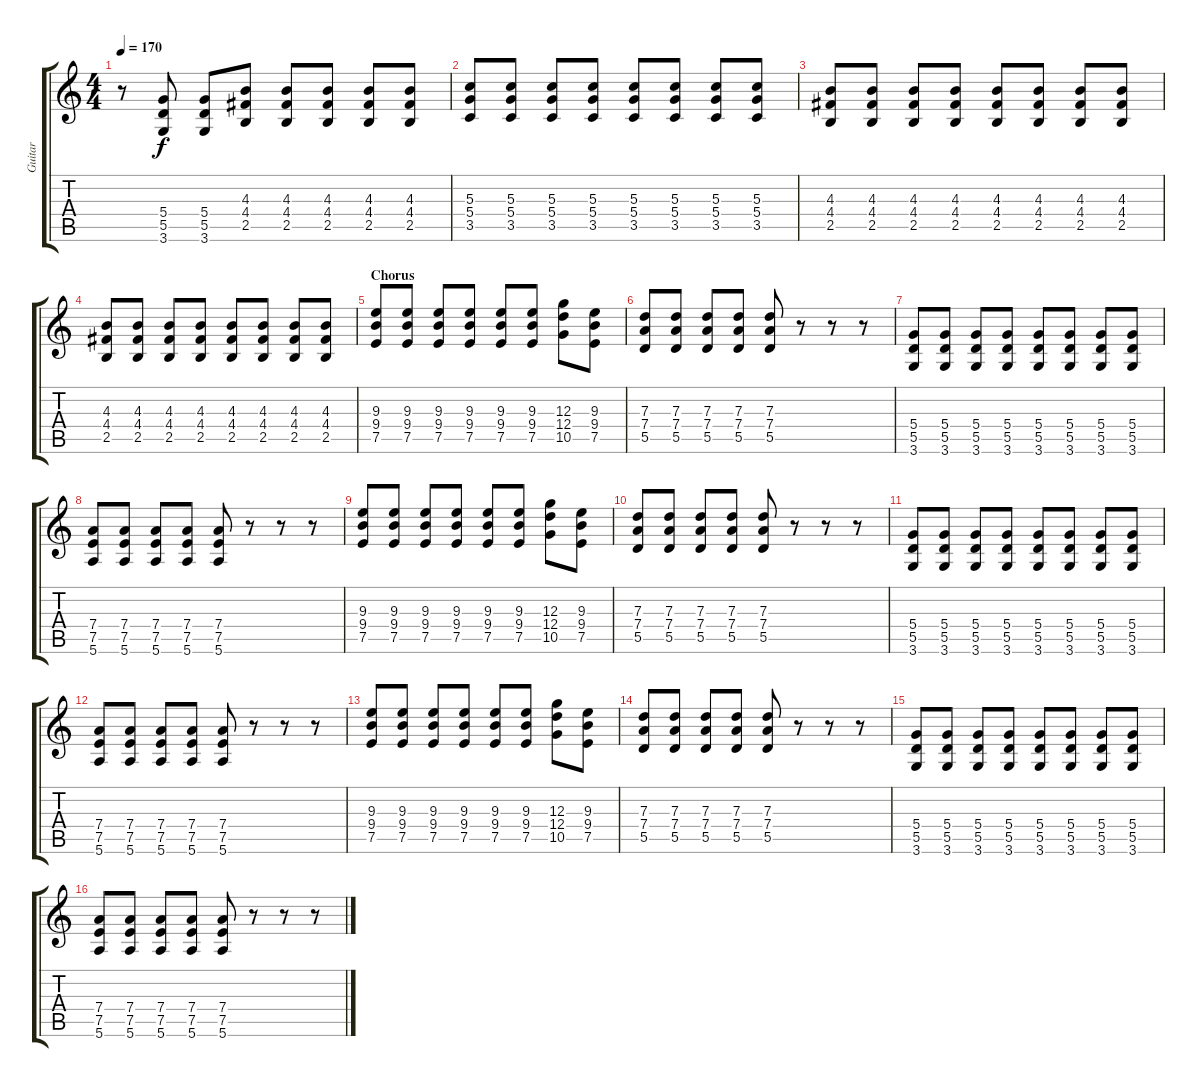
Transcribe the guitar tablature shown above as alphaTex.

\track ("Guitar" "Guitar") {instrument overdrivenguitar}
\staff {score tabs}
\tuning (E4 B3 G3 D3 A2 E2) {hide}
\ts (4 4)
\tempo 170
\clef g2
\ks c
r.8{dy f} (5.4 5.5 3.6).8 (5.4 5.5 3.6).8 (4.3 4.4 2.5).8 (4.3 4.4 2.5).8 (4.3 4.4 2.5).8 (4.3 4.4 2.5).8 (4.3 4.4 2.5).8 |
(5.3 5.4 3.5).8 (5.3 5.4 3.5).8 (5.3 5.4 3.5).8 (5.3 5.4 3.5).8 (5.3 5.4 3.5).8 (5.3 5.4 3.5).8 (5.3 5.4 3.5).8 (5.3 5.4 3.5).8 |
(4.3 4.4 2.5).8 (4.3 4.4 2.5).8 (4.3 4.4 2.5).8 (4.3 4.4 2.5).8 (4.3 4.4 2.5).8 (4.3 4.4 2.5).8 (4.3 4.4 2.5).8 (4.3 4.4 2.5).8 |
(4.3 4.4 2.5).8 (4.3 4.4 2.5).8 (4.3 4.4 2.5).8 (4.3 4.4 2.5).8 (4.3 4.4 2.5).8 (4.3 4.4 2.5).8 (4.3 4.4 2.5).8 (4.3 4.4 2.5).8 |
\section ("" "Chorus")
(9.3 9.4 7.5).8 (9.3 9.4 7.5).8 (9.3 9.4 7.5).8 (9.3 9.4 7.5).8 (9.3 9.4 7.5).8 (9.3 9.4 7.5).8 (12.3 12.4 10.5).8 (9.3 9.4 7.5).8 |
(7.3 7.4 5.5).8 (7.3 7.4 5.5).8 (7.3 7.4 5.5).8 (7.3 7.4 5.5).8 (7.3 7.4 5.5).8 r.8 r.8 r.8 |
(5.4 5.5 3.6).8 (5.4 5.5 3.6).8 (5.4 5.5 3.6).8 (5.4 5.5 3.6).8 (5.4 5.5 3.6).8 (5.4 5.5 3.6).8 (5.4 5.5 3.6).8 (5.4 5.5 3.6).8 |
(7.4 7.5 5.6).8 (7.4 7.5 5.6).8 (7.4 7.5 5.6).8 (7.4 7.5 5.6).8 (7.4 7.5 5.6).8 r.8 r.8 r.8 |
(9.3 9.4 7.5).8 (9.3 9.4 7.5).8 (9.3 9.4 7.5).8 (9.3 9.4 7.5).8 (9.3 9.4 7.5).8 (9.3 9.4 7.5).8 (12.3 12.4 10.5).8 (9.3 9.4 7.5).8 |
(7.3 7.4 5.5).8 (7.3 7.4 5.5).8 (7.3 7.4 5.5).8 (7.3 7.4 5.5).8 (7.3 7.4 5.5).8 r.8 r.8 r.8 |
(5.4 5.5 3.6).8 (5.4 5.5 3.6).8 (5.4 5.5 3.6).8 (5.4 5.5 3.6).8 (5.4 5.5 3.6).8 (5.4 5.5 3.6).8 (5.4 5.5 3.6).8 (5.4 5.5 3.6).8 |
(7.4 7.5 5.6).8 (7.4 7.5 5.6).8 (7.4 7.5 5.6).8 (7.4 7.5 5.6).8 (7.4 7.5 5.6).8 r.8 r.8 r.8 |
(9.3 9.4 7.5).8 (9.3 9.4 7.5).8 (9.3 9.4 7.5).8 (9.3 9.4 7.5).8 (9.3 9.4 7.5).8 (9.3 9.4 7.5).8 (12.3 12.4 10.5).8 (9.3 9.4 7.5).8 |
(7.3 7.4 5.5).8 (7.3 7.4 5.5).8 (7.3 7.4 5.5).8 (7.3 7.4 5.5).8 (7.3 7.4 5.5).8 r.8 r.8 r.8 |
(5.4 5.5 3.6).8 (5.4 5.5 3.6).8 (5.4 5.5 3.6).8 (5.4 5.5 3.6).8 (5.4 5.5 3.6).8 (5.4 5.5 3.6).8 (5.4 5.5 3.6).8 (5.4 5.5 3.6).8 |
(7.4 7.5 5.6).8 (7.4 7.5 5.6).8 (7.4 7.5 5.6).8 (7.4 7.5 5.6).8 (7.4 7.5 5.6).8 r.8 r.8 r.8
